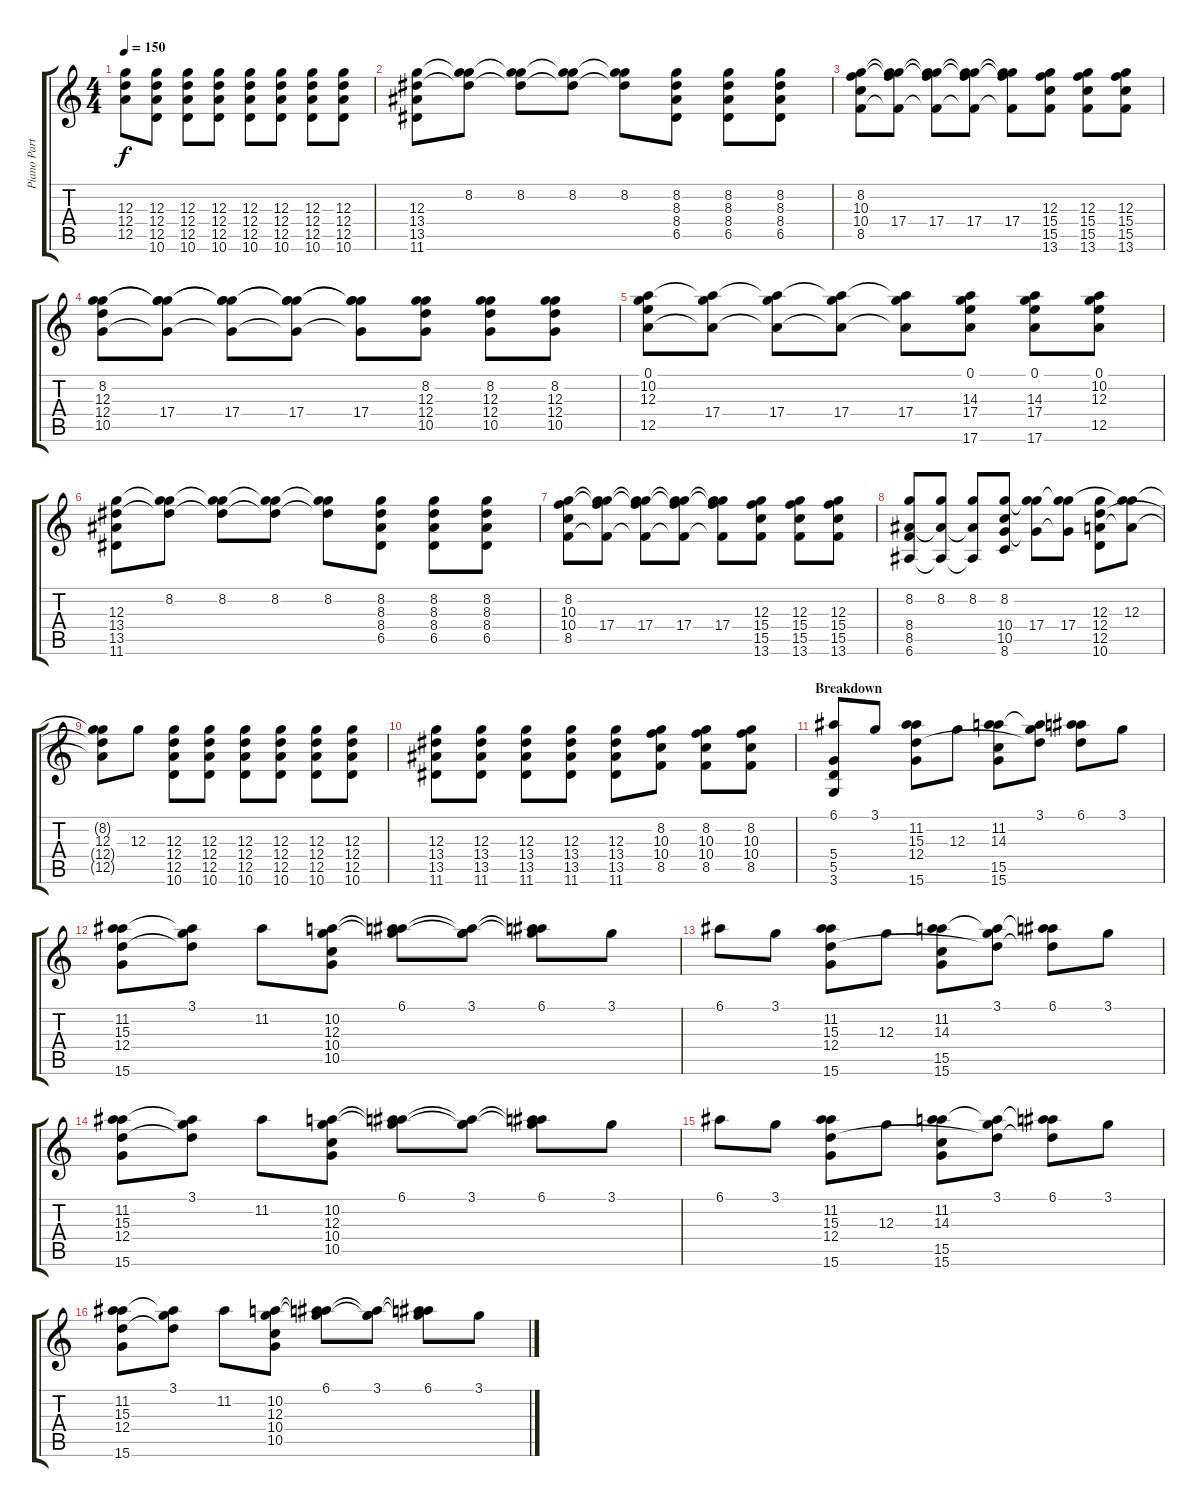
\track ("Piano Part" "Piano Part") {instrument overdrivenguitar}
\staff {score tabs}
\tuning (E4 B3 G3 D3 A2 E2) {hide}
\ts (4 4)
\tempo 150
\clef g2
\ks c
(12.3 12.4{t} 12.5{t}).8{dy f} (12.3 12.4 12.5 10.6).8 (12.3 12.4 12.5 10.6).8 (12.3 12.4 12.5 10.6).8 (12.3 12.4 12.5 10.6).8 (12.3 12.4 12.5 10.6).8 (12.3 12.4 12.5 10.6).8 (12.3 12.4 12.5 10.6).8 |
(12.3 13.4 13.5 11.6).8 (8.2 12.3{t} 13.4{t}).8 (8.2 12.3{t} 13.4{t}).8 (8.2 12.3{t} 13.4{t}).8 (8.2 12.3{t} 13.4{t}).8 (8.2 8.3 8.4 6.5).8 (8.2 8.3 8.4 6.5).8 (8.2 8.3 8.4 6.5).8 |
(8.2 10.3 10.4 8.5).8 (8.2{t} 10.3{t} 17.4 8.5{t}).8 (8.2{t} 10.3{t} 17.4 8.5{t}).8 (8.2{t} 10.3{t} 17.4 8.5{t}).8 (8.2{t} 10.3{t} 17.4 8.5{t}).8 (12.3 15.4 15.5 13.6).8 (12.3 15.4 15.5 13.6).8 (12.3 15.4 15.5 13.6).8 |
(8.2 12.3 12.4 10.5).8 (8.2{t} 12.3{t} 17.4 10.5{t}).8 (8.2{t} 12.3{t} 17.4 10.5{t}).8 (8.2{t} 12.3{t} 17.4 10.5{t}).8 (8.2{t} 12.3{t} 17.4 10.5{t}).8 (8.2 12.3 12.4 10.5).8 (8.2 12.3 12.4 10.5).8 (8.2 12.3 12.4 10.5).8 |
(0.1 10.2 12.3 12.5).8 (10.2{t} 17.4 12.5{t}).8 (10.2{t} 17.4 12.5{t}).8 (10.2{t} 17.4 12.5{t}).8 (10.2{t} 17.4 12.5{t}).8 (0.1 14.3 17.4 17.6).8 (0.1 14.3 17.4 17.6).8 (0.1 10.2 12.3 12.5).8 |
(12.3 13.4 13.5 11.6).8 (8.2 12.3{t} 13.4{t}).8 (8.2 12.3{t} 13.4{t}).8 (8.2 12.3{t} 13.4{t}).8 (8.2 12.3{t} 13.4{t}).8 (8.2 8.3 8.4 6.5).8 (8.2 8.3 8.4 6.5).8 (8.2 8.3 8.4 6.5).8 |
(8.2 10.3 10.4 8.5).8 (8.2{t} 10.3{t} 17.4 8.5{t}).8 (8.2{t} 10.3{t} 17.4 8.5{t}).8 (8.2{t} 10.3{t} 17.4 8.5{t}).8 (8.2{t} 10.3{t} 17.4 8.5{t}).8 (12.3 15.4 15.5 13.6).8 (12.3 15.4 15.5 13.6).8 (12.3 15.4 15.5 13.6).8 |
(8.2 8.4 8.5 6.6).8 (8.2 8.4{t} 6.6{t}).8 (8.2 8.4{t} 6.6{t}).8 (8.2 10.4 10.5 8.6).8 (8.2{t} 17.4 10.5{t}).8 (8.2{t} 17.4 10.5{t}).8 (12.3 12.4 12.5 10.6).8 (8.2{t} 12.3 12.5{t}).8 |
(8.2{t} 12.3 12.4{t} 12.5{t}).8 12.3.8 (12.3 12.4 12.5 10.6).8 (12.3 12.4 12.5 10.6).8 (12.3 12.4 12.5 10.6).8 (12.3 12.4 12.5 10.6).8 (12.3 12.4 12.5 10.6).8 (12.3 12.4 12.5 10.6).8 |
(12.3 13.4 13.5 11.6).8 (12.3 13.4 13.5 11.6).8 (12.3 13.4 13.5 11.6).8 (12.3 13.4 13.5 11.6).8 (12.3 13.4 13.5 11.6).8 (8.2 10.3 10.4 8.5).8 (8.2 10.3 10.4 8.5).8 (8.2 10.3 10.4 8.5).8 |
\section ("" "Breakdown")
(6.1 5.4 5.5 3.6).8 3.1.8 (11.2 15.3 12.4 15.6).8 12.3.8 (11.2 14.3 15.5 15.6).8 (3.1 14.3{t} 12.4{t}).8 (6.1 14.3{t} 12.4{t}).8 3.1.8 |
(11.2 15.3 12.4 15.6).8 (3.1 11.2{t} 12.4{t}).8 11.2.8 (10.2 12.3 10.4 10.5).8 (6.1 10.2{t} 12.3{t}).8 (3.1 10.2{t} 12.3{t}).8 (6.1 10.2{t} 12.3{t}).8 3.1.8 |
6.1.8 3.1.8 (11.2 15.3 12.4 15.6).8 12.3.8 (11.2 14.3 15.5 15.6).8 (3.1 14.3{t} 12.4{t}).8 (6.1 14.3{t} 12.4{t}).8 3.1.8 |
(11.2 15.3 12.4 15.6).8 (3.1 11.2{t} 12.4{t}).8 11.2.8 (10.2 12.3 10.4 10.5).8 (6.1 10.2{t} 12.3{t}).8 (3.1 10.2{t} 12.3{t}).8 (6.1 10.2{t} 12.3{t}).8 3.1.8 |
6.1.8 3.1.8 (11.2 15.3 12.4 15.6).8 12.3.8 (11.2 14.3 15.5 15.6).8 (3.1 14.3{t} 12.4{t}).8 (6.1 14.3{t} 12.4{t}).8 3.1.8 |
(11.2 15.3 12.4 15.6).8 (3.1 11.2{t} 12.4{t}).8 11.2.8 (10.2 12.3 10.4 10.5).8 (6.1 10.2{t} 12.3{t}).8 (3.1 10.2{t} 12.3{t}).8 (6.1 10.2{t} 12.3{t}).8 3.1.8
